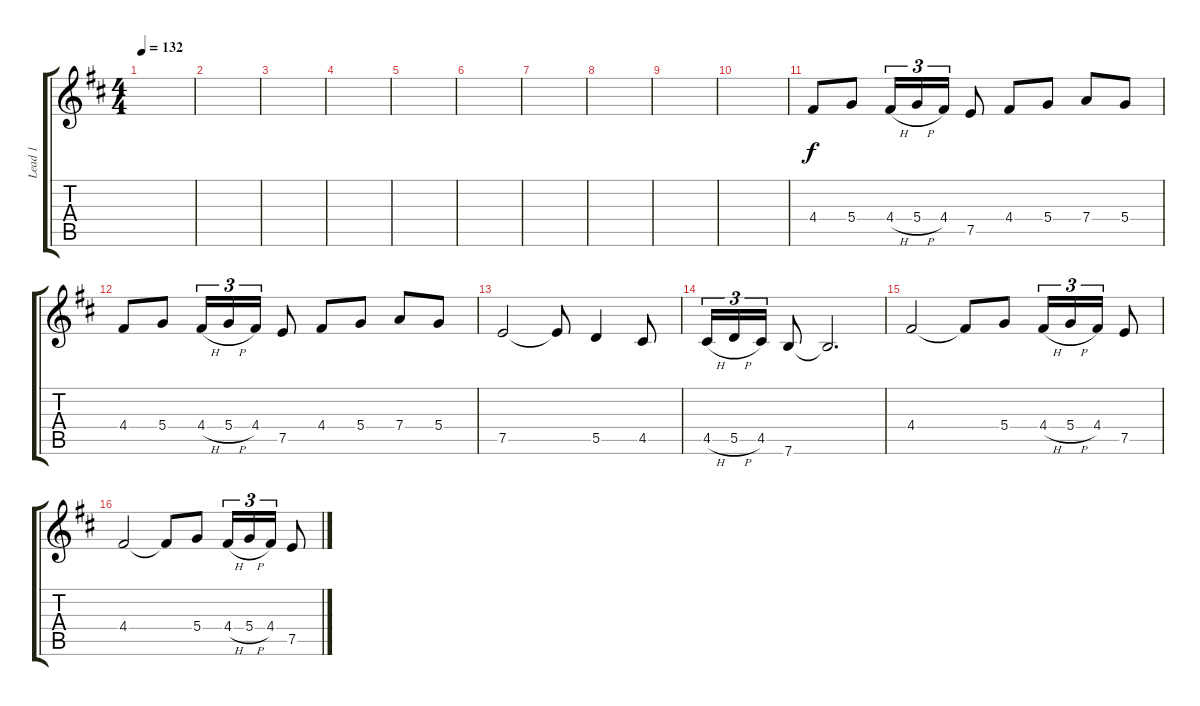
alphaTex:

\track ("Lead 1" "Lead 1") {instrument distortionguitar}
\staff {score tabs}
\tuning (E4 B3 G3 D3 A2 E2) {hide}
\ts (4 4)
\tempo 132
\clef g2
\ks bminor
|
|
|
|
|
|
|
|
|
|
4.4.8 5.4.8 4.4{h}.16{tu (3 2)} 5.4{h}.16{tu (3 2)} 4.4.16{tu (3 2)} 7.5.8 4.4.8 5.4.8 7.4.8 5.4.8 |
4.4.8 5.4.8 4.4{h}.16{tu (3 2)} 5.4{h}.16{tu (3 2)} 4.4.16{tu (3 2)} 7.5.8 4.4.8 5.4.8 7.4.8 5.4.8 |
7.5.2 7.5{t}.8 5.5.4 4.5.8 |
4.5{h}.16{tu (3 2)} 5.5{h}.16{tu (3 2)} 4.5.16{tu (3 2)} 7.6.8 7.6{t}.2{d} |
4.4.2 4.4{t}.8 5.4.8 4.4{h}.16{tu (3 2)} 5.4{h}.16{tu (3 2)} 4.4.16{tu (3 2)} 7.5.8 |
4.4.2 4.4{t}.8 5.4.8 4.4{h}.16{tu (3 2)} 5.4{h}.16{tu (3 2)} 4.4.16{tu (3 2)} 7.5.8
